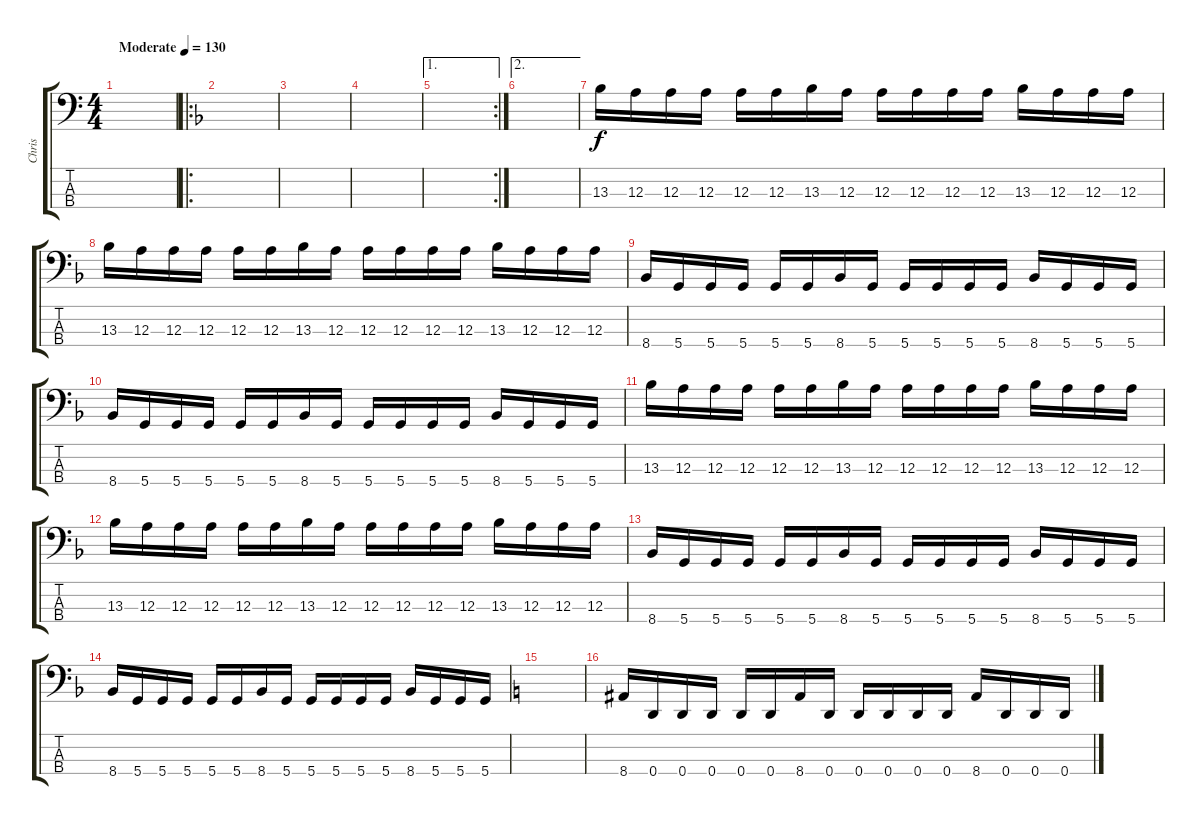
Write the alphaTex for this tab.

\track ("Chris" "Chris") {instrument electricbassfinger}
\staff {score tabs}
\tuning (G2 D2 A1 D1) {hide}
\ts (4 4)
\tempo (130 "Moderate")
\clef f4
\ks c
|
\ro
\ks f
|
|
|
\ae 1
\rc 2
|
\ae 2
|
13.3.16 12.3.16 12.3.16 12.3.16 12.3.16 12.3.16 13.3.16 12.3.16 12.3.16 12.3.16 12.3.16 12.3.16 13.3.16 12.3.16 12.3.16 12.3.16 |
13.3.16 12.3.16 12.3.16 12.3.16 12.3.16 12.3.16 13.3.16 12.3.16 12.3.16 12.3.16 12.3.16 12.3.16 13.3.16 12.3.16 12.3.16 12.3.16 |
8.4.16 5.4.16 5.4.16 5.4.16 5.4.16 5.4.16 8.4.16 5.4.16 5.4.16 5.4.16 5.4.16 5.4.16 8.4.16 5.4.16 5.4.16 5.4.16 |
8.4.16 5.4.16 5.4.16 5.4.16 5.4.16 5.4.16 8.4.16 5.4.16 5.4.16 5.4.16 5.4.16 5.4.16 8.4.16 5.4.16 5.4.16 5.4.16 |
13.3.16 12.3.16 12.3.16 12.3.16 12.3.16 12.3.16 13.3.16 12.3.16 12.3.16 12.3.16 12.3.16 12.3.16 13.3.16 12.3.16 12.3.16 12.3.16 |
13.3.16 12.3.16 12.3.16 12.3.16 12.3.16 12.3.16 13.3.16 12.3.16 12.3.16 12.3.16 12.3.16 12.3.16 13.3.16 12.3.16 12.3.16 12.3.16 |
8.4.16 5.4.16 5.4.16 5.4.16 5.4.16 5.4.16 8.4.16 5.4.16 5.4.16 5.4.16 5.4.16 5.4.16 8.4.16 5.4.16 5.4.16 5.4.16 |
8.4.16 5.4.16 5.4.16 5.4.16 5.4.16 5.4.16 8.4.16 5.4.16 5.4.16 5.4.16 5.4.16 5.4.16 8.4.16 5.4.16 5.4.16 5.4.16 |
\ks c
|
8.4.16 0.4.16 0.4.16 0.4.16 0.4.16 0.4.16 8.4.16 0.4.16 0.4.16 0.4.16 0.4.16 0.4.16 8.4.16 0.4.16 0.4.16 0.4.16
